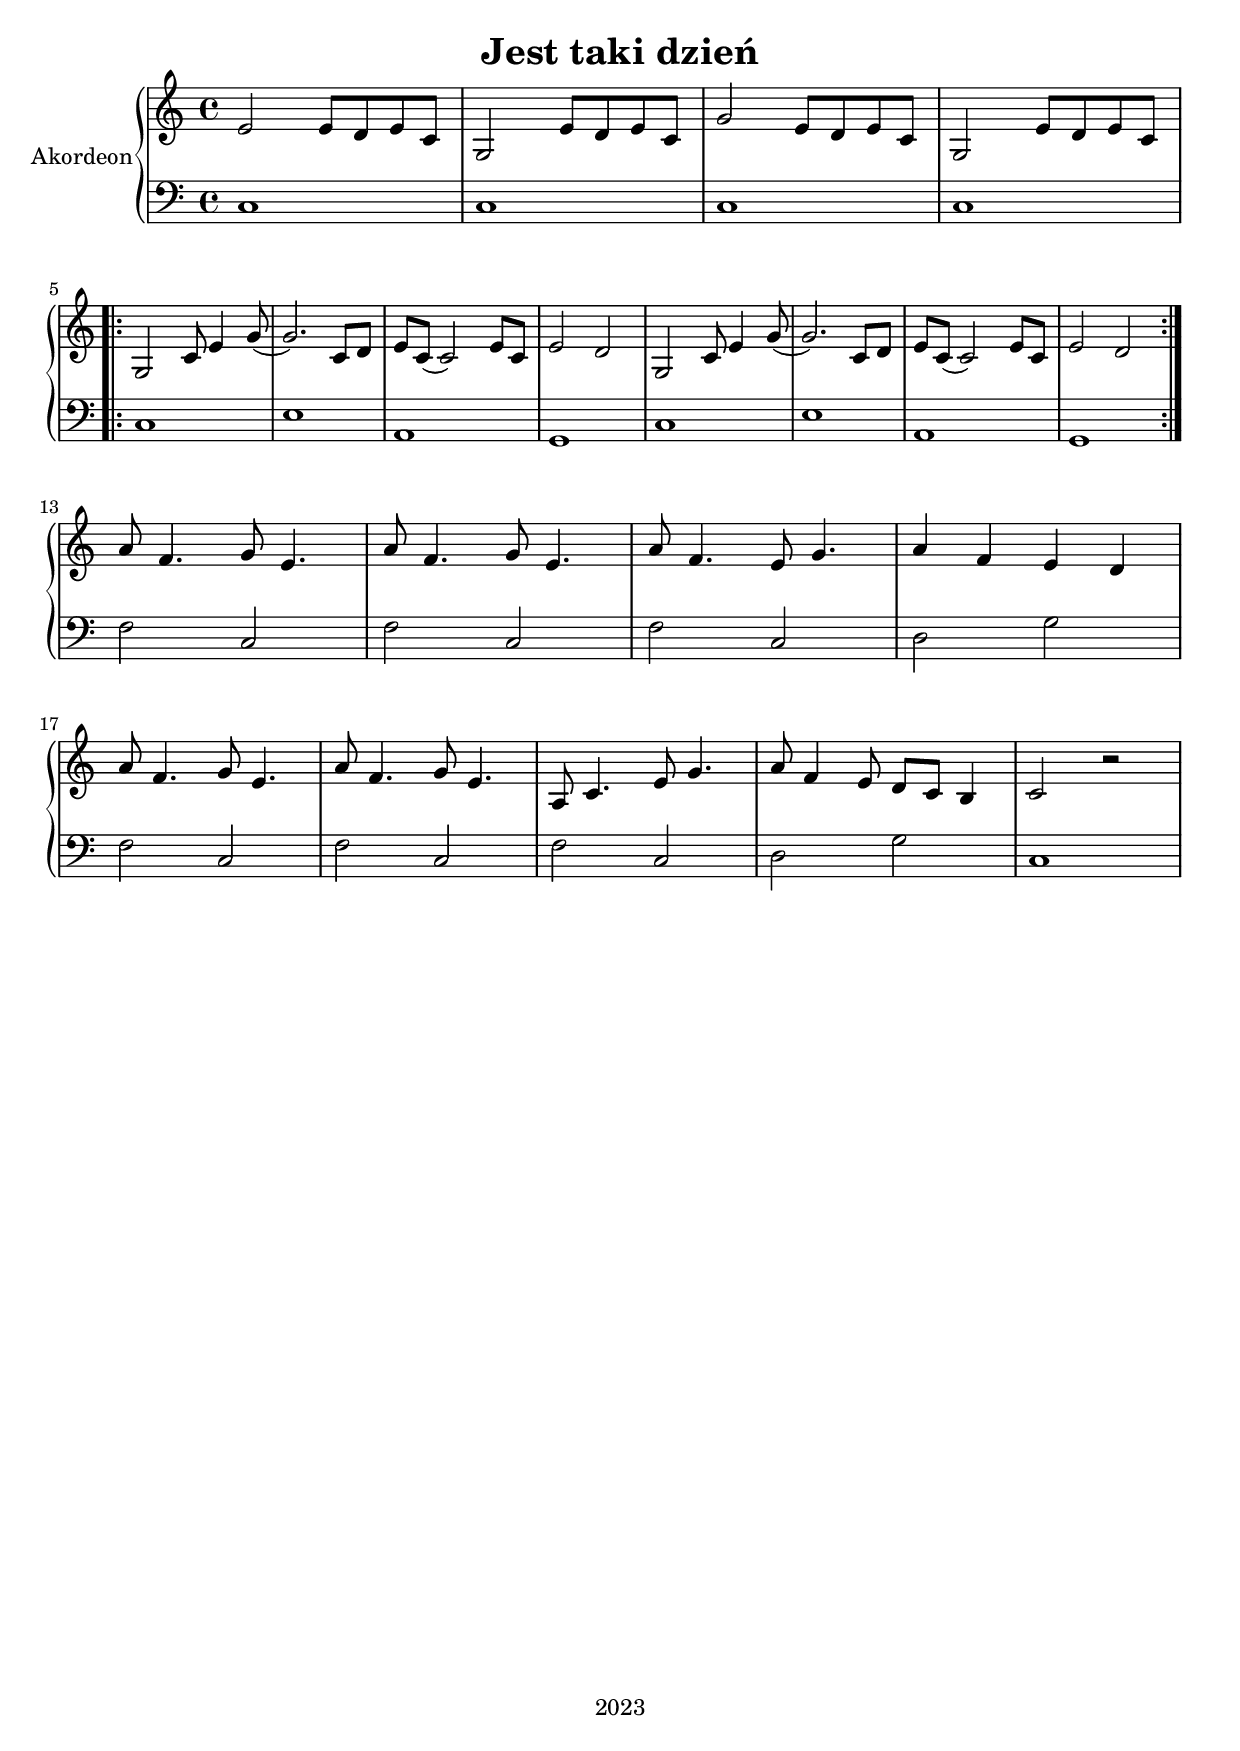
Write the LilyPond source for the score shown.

\version "2.22.1"
\include "deutsch.ly"


accG = \relative c' {
  \key c \major

  e2 e8 d e c | g2 e'8 d e c | g'2 e8 d e c | g2 e'8 d e c |
  \break

  \repeat volta 2 {
    g2 c8 e4 g8( | g2.) c,8 d | e8 c( c2) e8 c | e2 d |
    g,2 c8 e4 g8( | g2.) c,8 d | e8 c( c2) e8 c | e2 d |
  }
  \break
  a'8 f4. g8 e4. | a8 f4. g8 e4. | a8 f4. e8 g4. | a4 f e d | \break
  a'8 f4. g8 e4. | a8 f4. g8 e4. | a,8 c4. e8 g4. | a8 f4 e8 d c h4 | c2 r2 |
}

accD = \relative c {
  \clef bass

  c1 | c1 | c1 | c1 |

  c1 | e1 | a,1 | g1 |
  c1 | e1 | a,1 | g1 |

  f'2 c | f2 c | f2 c | d2 g2 |
  f2 c | f2 c | f2 c | d2 g2 | c,1 |
}

guitar = \relative c' {
  \key c \major

  c8 g' e' g, c, g' e' g, | c,8 g' e' g, c, g' e' g, |
  c,8 g' e' g, c, g' e' g, | c,8 g' e' g, c, g' e' g, | \break

  \repeat volta 2 {
    c,8 g' e' g, c, g' e' g, | e,8 h' g' h, e, h' g' h, |
    a8 e' c' e, a, e' c' e, | g,8 d' h' d, g, d' h' d, |
    c8 g' e' g, c, g' e' g, | e,8 h' g' h, e, h' g' h, |
    a8 e' c' e, a, e' c' e, | g,8 d' h' d, g, d' h' d, |
  }

  f,8 c' a' c, c8 g' e' g, | f,8 c' a' c, c8 g' e' g, |
  f,8 c' a' c, c8 g' e' g, | d8 a' f' a, g,8 d' h' d, |
  f,8 c' a' c, c8 g' e' g, | f,8 c' a' c, c8 g' e' g, |
  f,8 c' a' c, c8 g' e' g, | d8 a' f' a, g,8 d' h' d, | c8 g' e' g, c,2 |
}

\header {
  title = "Jest taki dzień"
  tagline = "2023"
}
\score {
  <<
    \new PianoStaff \with { instrumentName = "Akordeon" }
      <<
        \new Staff \accG
        \new Staff \accD
      >>
%    \new Staff \guitar
  >>
}
